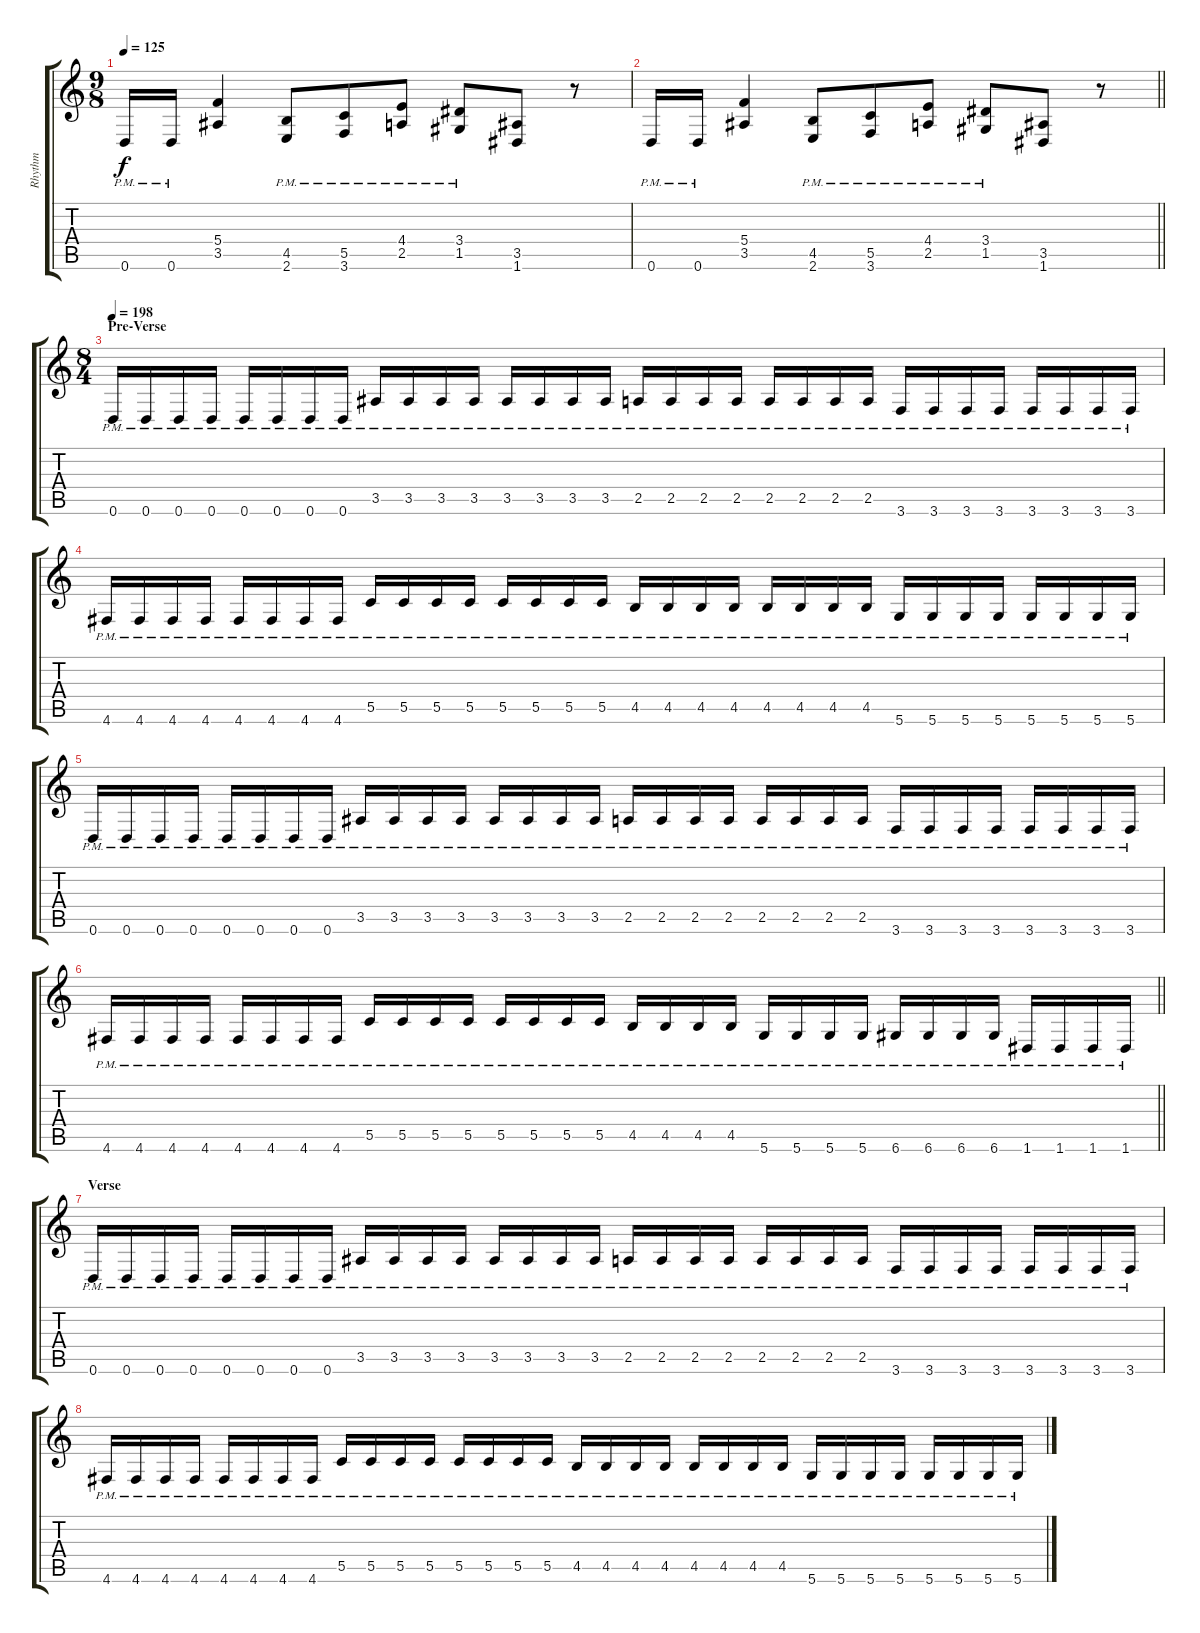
\track ("Rhythm" "Rhythm") {instrument distortionguitar}
\staff {score tabs}
\tuning (D4 A3 F3 C3 G2 D2) {hide}
\ts (9 8)
\tempo 125
\clef g2
\ks c
0.6{pm}.16{dy f} 0.6{pm}.16 (5.4 3.5).4 (4.5{pm} 2.6{pm}).8 (5.5{pm} 3.6{pm}).8 (4.4{pm} 2.5{pm}).8 (3.4{pm} 1.5{pm}).8 (3.5 1.6).8 r.8 |
\barLineRight lightlight
0.6{pm}.16 0.6{pm}.16 (5.4 3.5).4 (4.5{pm} 2.6{pm}).8 (5.5{pm} 3.6{pm}).8 (4.4{pm} 2.5{pm}).8 (3.4{pm} 1.5{pm}).8 (3.5 1.6).8 r.8 |
\ts (8 4)
\section ("" "Pre-Verse")
\tempo 198
0.6{pm}.16 0.6{pm}.16 0.6{pm}.16 0.6{pm}.16 0.6{pm}.16 0.6{pm}.16 0.6{pm}.16 0.6{pm}.16 3.5{pm}.16 3.5{pm}.16 3.5{pm}.16 3.5{pm}.16 3.5{pm}.16 3.5{pm}.16 3.5{pm}.16 3.5{pm}.16 2.5{pm}.16 2.5{pm}.16 2.5{pm}.16 2.5{pm}.16 2.5{pm}.16 2.5{pm}.16 2.5{pm}.16 2.5{pm}.16 3.6{pm}.16 3.6{pm}.16 3.6{pm}.16 3.6{pm}.16 3.6{pm}.16 3.6{pm}.16 3.6{pm}.16 3.6{pm}.16 |
4.6{pm}.16 4.6{pm}.16 4.6{pm}.16 4.6{pm}.16 4.6{pm}.16 4.6{pm}.16 4.6{pm}.16 4.6{pm}.16 5.5{pm}.16 5.5{pm}.16 5.5{pm}.16 5.5{pm}.16 5.5{pm}.16 5.5{pm}.16 5.5{pm}.16 5.5{pm}.16 4.5{pm}.16 4.5{pm}.16 4.5{pm}.16 4.5{pm}.16 4.5{pm}.16 4.5{pm}.16 4.5{pm}.16 4.5{pm}.16 5.6{pm}.16 5.6{pm}.16 5.6{pm}.16 5.6{pm}.16 5.6{pm}.16 5.6{pm}.16 5.6{pm}.16 5.6{pm}.16 |
0.6{pm}.16 0.6{pm}.16 0.6{pm}.16 0.6{pm}.16 0.6{pm}.16 0.6{pm}.16 0.6{pm}.16 0.6{pm}.16 3.5{pm}.16 3.5{pm}.16 3.5{pm}.16 3.5{pm}.16 3.5{pm}.16 3.5{pm}.16 3.5{pm}.16 3.5{pm}.16 2.5{pm}.16 2.5{pm}.16 2.5{pm}.16 2.5{pm}.16 2.5{pm}.16 2.5{pm}.16 2.5{pm}.16 2.5{pm}.16 3.6{pm}.16 3.6{pm}.16 3.6{pm}.16 3.6{pm}.16 3.6{pm}.16 3.6{pm}.16 3.6{pm}.16 3.6{pm}.16 |
\barLineRight lightlight
4.6{pm}.16 4.6{pm}.16 4.6{pm}.16 4.6{pm}.16 4.6{pm}.16 4.6{pm}.16 4.6{pm}.16 4.6{pm}.16 5.5{pm}.16 5.5{pm}.16 5.5{pm}.16 5.5{pm}.16 5.5{pm}.16 5.5{pm}.16 5.5{pm}.16 5.5{pm}.16 4.5{pm}.16 4.5{pm}.16 4.5{pm}.16 4.5{pm}.16 5.6{pm}.16 5.6{pm}.16 5.6{pm}.16 5.6{pm}.16 6.6{pm}.16 6.6{pm}.16 6.6{pm}.16 6.6{pm}.16 1.6{pm}.16 1.6{pm}.16 1.6{pm}.16 1.6{pm}.16 |
\section ("" "Verse")
0.6{pm}.16 0.6{pm}.16 0.6{pm}.16 0.6{pm}.16 0.6{pm}.16 0.6{pm}.16 0.6{pm}.16 0.6{pm}.16 3.5{pm}.16 3.5{pm}.16 3.5{pm}.16 3.5{pm}.16 3.5{pm}.16 3.5{pm}.16 3.5{pm}.16 3.5{pm}.16 2.5{pm}.16 2.5{pm}.16 2.5{pm}.16 2.5{pm}.16 2.5{pm}.16 2.5{pm}.16 2.5{pm}.16 2.5{pm}.16 3.6{pm}.16 3.6{pm}.16 3.6{pm}.16 3.6{pm}.16 3.6{pm}.16 3.6{pm}.16 3.6{pm}.16 3.6{pm}.16 |
4.6{pm}.16 4.6{pm}.16 4.6{pm}.16 4.6{pm}.16 4.6{pm}.16 4.6{pm}.16 4.6{pm}.16 4.6{pm}.16 5.5{pm}.16 5.5{pm}.16 5.5{pm}.16 5.5{pm}.16 5.5{pm}.16 5.5{pm}.16 5.5{pm}.16 5.5{pm}.16 4.5{pm}.16 4.5{pm}.16 4.5{pm}.16 4.5{pm}.16 4.5{pm}.16 4.5{pm}.16 4.5{pm}.16 4.5{pm}.16 5.6{pm}.16 5.6{pm}.16 5.6{pm}.16 5.6{pm}.16 5.6{pm}.16 5.6{pm}.16 5.6{pm}.16 5.6{pm}.16
